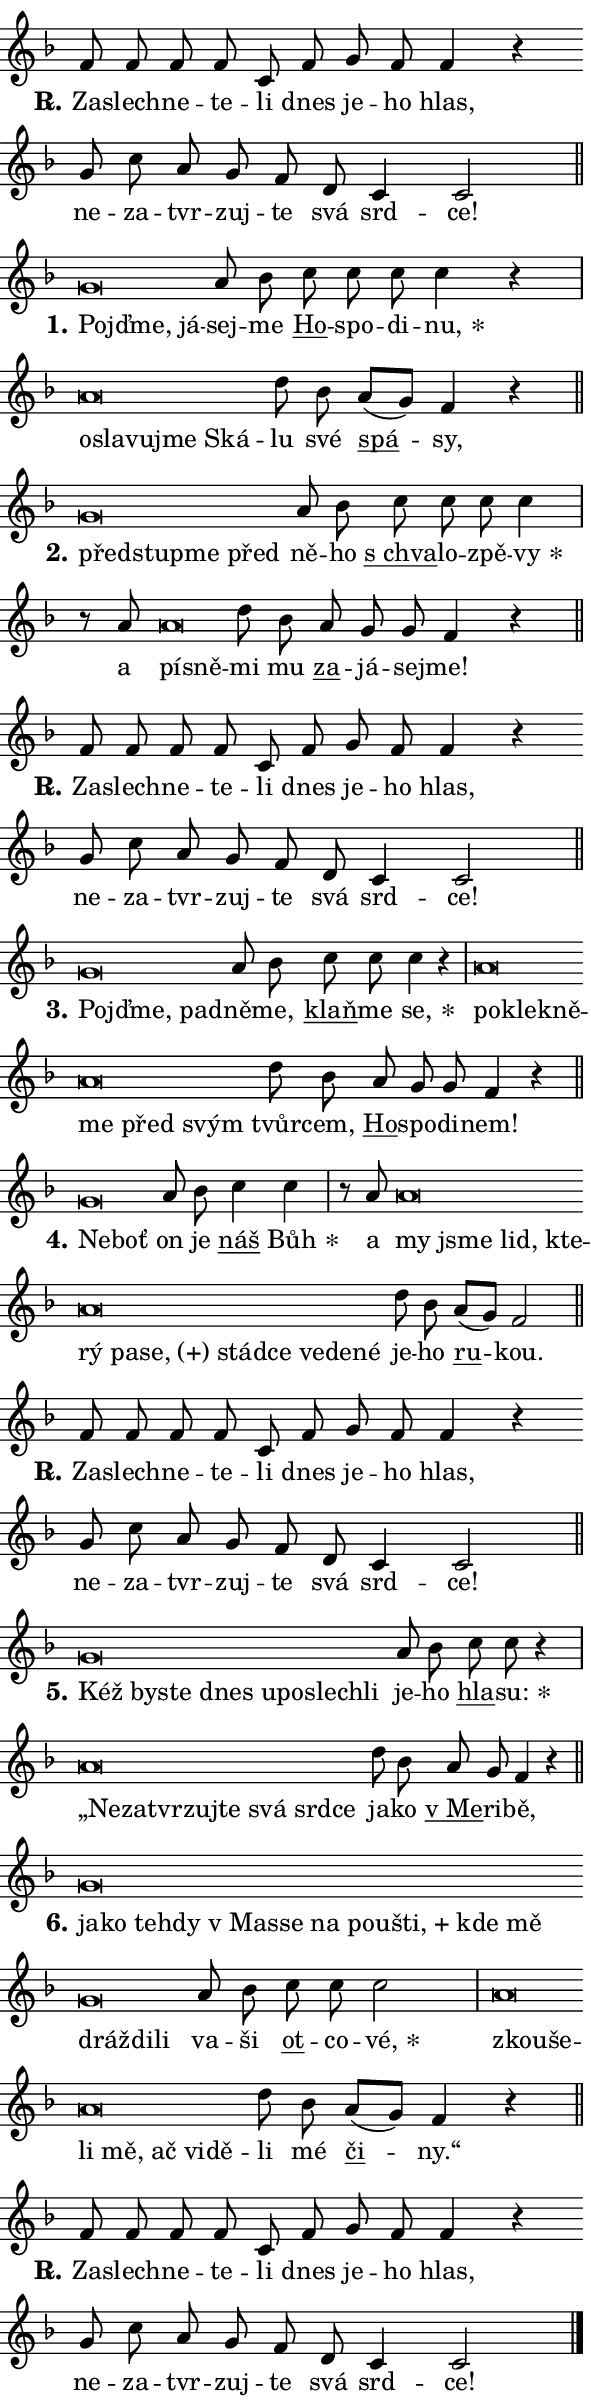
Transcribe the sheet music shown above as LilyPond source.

\version "2.24.0"
\header { tagline = "" }
\paper {
  indent = 0\cm
  top-margin = 0\cm
  right-margin = 0.13\cm % to fit lyric hyphens
  bottom-margin = 0\cm
  left-margin = 0\cm
  paper-width = 10\cm
  page-breaking = #ly:one-page-breaking
  system-system-spacing.basic-distance = #11
  score-system-spacing.basic-distance = #11
  ragged-last = ##f
}


%% Author: Thomas Morley
%% https://lists.gnu.org/archive/html/lilypond-user/2020-05/msg00002.html
#(define (line-position grob)
"Returns position of @var[grob} in current system:
   @code{'start}, if at first time-step
   @code{'end}, if at last time-step
   @code{'middle} otherwise
"
  (let* ((col (ly:item-get-column grob))
         (ln (ly:grob-object col 'left-neighbor))
         (rn (ly:grob-object col 'right-neighbor))
         (col-to-check-left (if (ly:grob? ln) ln col))
         (col-to-check-right (if (ly:grob? rn) rn col))
         (break-dir-left
           (and
             (ly:grob-property col-to-check-left 'non-musical #f)
             (ly:item-break-dir col-to-check-left)))
         (break-dir-right
           (and
             (ly:grob-property col-to-check-right 'non-musical #f)
             (ly:item-break-dir col-to-check-right))))
        (cond ((eqv? 1 break-dir-left) 'start)
              ((eqv? -1 break-dir-right) 'end)
              (else 'middle))))

#(define (tranparent-at-line-position vctor)
  (lambda (grob)
  "Relying on @code{line-position} select the relevant enry from @var{vctor}.
Used to determine transparency,"
    (case (line-position grob)
      ((end) (not (vector-ref vctor 0)))
      ((middle) (not (vector-ref vctor 1)))
      ((start) (not (vector-ref vctor 2))))))

noteHeadBreakVisibility =
#(define-music-function (break-visibility)(vector?)
"Makes @code{NoteHead}s transparent relying on @var{break-visibility}"
#{
  \override NoteHead.transparent =
    #(tranparent-at-line-position break-visibility)
#})

#(define delete-ledgers-for-transparent-note-heads
  (lambda (grob)
    "Reads whether a @code{NoteHead} is transparent.
If so this @code{NoteHead} is removed from @code{'note-heads} from
@var{grob}, which is supposed to be @code{LedgerLineSpanner}.
As a result ledgers are not printed for this @code{NoteHead}"
    (let* ((nhds-array (ly:grob-object grob 'note-heads))
           (nhds-list
             (if (ly:grob-array? nhds-array)
                 (ly:grob-array->list nhds-array)
                 '()))
           ;; Relies on the transparent-property being done before
           ;; Staff.LedgerLineSpanner.after-line-breaking is executed.
           ;; This is fragile ...
           (to-keep
             (remove
               (lambda (nhd)
                 (ly:grob-property nhd 'transparent #f))
               nhds-list)))
      ;; TODO find a better method to iterate over grob-arrays, similiar
      ;; to filter/remove etc for lists
      ;; For now rebuilt from scratch
      (set! (ly:grob-object grob 'note-heads)  '())
      (for-each
        (lambda (nhd)
          (ly:pointer-group-interface::add-grob grob 'note-heads nhd))
        to-keep))))

squashNotes = {
  \override NoteHead.X-extent = #'(-0.2 . 0.2)
  \override NoteHead.Y-extent = #'(-0.75 . 0)
  \override NoteHead.stencil =
    #(lambda (grob)
       (let ((pos (ly:grob-property grob 'staff-position)))
         (begin
           (if (< pos -7) (display "ERROR: Lower brevis then expected\n") (display ""))
           (if (<= pos -6) ly:text-interface::print ly:note-head::print))))
}
unSquashNotes = {
  \revert NoteHead.X-extent
  \revert NoteHead.Y-extent
  \revert NoteHead.stencil
}

hideNotes = \noteHeadBreakVisibility #begin-of-line-visible
unHideNotes = \noteHeadBreakVisibility #all-visible

% work-around for resetting accidentals
% https://lilypond.org/doc/v2.23/Documentation/notation/displaying-rhythms#unmetered-music
cadenzaMeasure = {
  \cadenzaOff
  \partial 1024 s1024
  \cadenzaOn
}

#(define-markup-command (accent layout props text) (markup?)
  "Underline accented syllable"
  (interpret-markup layout props
    #{\markup \override #'(offset . 4.3) \underline { #text }#}))

responsum = \markup \concat {
  "R" \hspace #-1.05 \path #0.1 #'((moveto 0 0.07) (lineto 0.9 0.8)) \hspace #0.05 "."
}

spaceSize = #0.6828661417322834 % exact space size for TeX Gyre Schola

\layout {
  \context {
    \Staff
    \remove "Time_signature_engraver"
    \override LedgerLineSpanner.after-line-breaking = #delete-ledgers-for-transparent-note-heads
  }
  \context {
    \Lyrics {
      \override LyricSpace.minimum-distance = \spaceSize
      \override LyricText.font-name = #"TeX Gyre Schola"
      \override LyricText.font-size = 1
      \override StanzaNumber.font-name = #"TeX Gyre Schola Bold"
      \override StanzaNumber.font-size = 1
    }
  }
  \context {
    \Score 
    \override NoteHead.text =
      #(lambda (grob) 
        (let ((pos (ly:grob-property grob 'staff-position)))
          #{\markup {
            \combine
              \halign #-0.55 \raise #(if (= pos -6) 0 0.5) \override #'(thickness . 2) \draw-line #'(3.2 . 0)
              \musicglyph "noteheads.sM1"
          }#}))
  }
}

% magnetic-lyrics.ily
%
%   written by
%     Jean Abou Samra <jean@abou-samra.fr>
%     Werner Lemberg <wl@gnu.org>
%
%   adapted by
%     Jiri Hon <jiri.hon@gmail.com>
%
% Version 2022-Apr-15

% https://www.mail-archive.com/lilypond-user@gnu.org/msg149350.html

#(define (Left_hyphen_pointer_engraver context)
   "Collect syllable-hyphen-syllable occurrences in lyrics and store
them in properties.  This engraver only looks to the left.  For
example, if the lyrics input is @code{foo -- bar}, it does the
following.

@itemize @bullet
@item
Set the @code{text} property of the @code{LyricHyphen} grob between
@q{foo} and @q{bar} to @code{foo}.

@item
Set the @code{left-hyphen} property of the @code{LyricText} grob with
text @q{foo} to the @code{LyricHyphen} grob between @q{foo} and
@q{bar}.
@end itemize

Use this auxiliary engraver in combination with the
@code{lyric-@/text::@/apply-@/magnetic-@/offset!} hook."
   (let ((hyphen #f)
         (text #f))
     (make-engraver
      (acknowledgers
       ((lyric-syllable-interface engraver grob source-engraver)
        (set! text grob)))
      (end-acknowledgers
       ((lyric-hyphen-interface engraver grob source-engraver)
        ;(when (not (grob::has-interface grob 'lyric-space-interface))
          (set! hyphen grob)));)
      ((stop-translation-timestep engraver)
       (when (and text hyphen)
         (ly:grob-set-object! text 'left-hyphen hyphen))
       (set! text #f)
       (set! hyphen #f)))))

#(define (lyric-text::apply-magnetic-offset! grob)
   "If the space between two syllables is less than the value in
property @code{LyricText@/.details@/.squash-threshold}, move the right
syllable to the left so that it gets concatenated with the left
syllable.

Use this function as a hook for
@code{LyricText@/.after-@/line-@/breaking} if the
@code{Left_@/hyphen_@/pointer_@/engraver} is active."
   (let ((hyphen (ly:grob-object grob 'left-hyphen #f)))
     (when hyphen
       (let ((left-text (ly:spanner-bound hyphen LEFT)))
         (when (grob::has-interface left-text 'lyric-syllable-interface)
           (let* ((common (ly:grob-common-refpoint grob left-text X))
                  (this-x-ext (ly:grob-extent grob common X))
                  (left-x-ext
                   (begin
                     ;; Trigger magnetism for left-text.
                     (ly:grob-property left-text 'after-line-breaking)
                     (ly:grob-extent left-text common X)))
                  ;; `delta` is the gap width between two syllables.
                  (delta (- (interval-start this-x-ext)
                            (interval-end left-x-ext)))
                  (details (ly:grob-property grob 'details))
                  (threshold (assoc-get 'squash-threshold details 0.2)))
             (when (< delta threshold)
               (let* (;; We have to manipulate the input text so that
                      ;; ligatures crossing syllable boundaries are not
                      ;; disabled.  For languages based on the Latin
                      ;; script this is essentially a beautification.
                      ;; However, for non-Western scripts it can be a
                      ;; necessity.
                      (lt (ly:grob-property left-text 'text))
                      (rt (ly:grob-property grob 'text))
                      (is-space (grob::has-interface hyphen 'lyric-space-interface))
                      (space (if is-space " " ""))
                      (extra-delta (if is-space spaceSize 0))
                      ;; Append new syllable.
                      (ltrt-space (if (and (string? lt) (string? rt))
                                (string-append lt space rt)
                                (make-concat-markup (list lt space rt))))
                      ;; Right-align `ltrt` to the right side.
                      (ltrt-space-markup (grob-interpret-markup
                               grob
                               (make-translate-markup
                                (cons (interval-length this-x-ext) 0)
                                (make-right-align-markup ltrt-space)))))
                 (begin
                   ;; Don't print `left-text`.
                   (ly:grob-set-property! left-text 'stencil #f)
                   ;; Set text and stencil (which holds all collected
                   ;; syllables so far) and shift it to the left.
                   (ly:grob-set-property! grob 'text ltrt-space)
                   (ly:grob-set-property! grob 'stencil ltrt-space-markup)
                   (ly:grob-translate-axis! grob (- (- delta extra-delta)) X))))))))))


#(define (lyric-hyphen::displace-bounds-first grob)
   ;; Make very sure this callback isn't triggered too early.
   (let ((left (ly:spanner-bound grob LEFT))
         (right (ly:spanner-bound grob RIGHT)))
     (ly:grob-property left 'after-line-breaking)
     (ly:grob-property right 'after-line-breaking)
     (ly:lyric-hyphen::print grob)))

squashThreshold = #0.4

\layout {
  \context {
    \Lyrics
    \consists #Left_hyphen_pointer_engraver
    \override LyricText.after-line-breaking =
      #lyric-text::apply-magnetic-offset!
    \override LyricHyphen.stencil = #lyric-hyphen::displace-bounds-first
    \override LyricText.details.squash-threshold = \squashThreshold
    \override LyricHyphen.minimum-distance = 0
    \override LyricHyphen.minimum-length = \squashThreshold
  }
}

squashText = \override LyricText.details.squash-threshold = 9999
unSquashText = \override LyricText.details.squash-threshold = \squashThreshold

leftText = \override LyricText.self-alignment-X = #LEFT
unLeftText = \revert LyricText.self-alignment-X

starOffset = #(lambda (grob) 
                (let ((x_offset (ly:self-alignment-interface::aligned-on-x-parent grob)))
                  (if (= x_offset 0) 0 (+ x_offset 1.2))))

star = #(define-music-function (syllable)(string?)
"Append star separator at the end of a syllable"
#{
  \once \override LyricText.X-offset = #starOffset
  \lyricmode { \markup {
    #syllable
    \override #'((font-name . "TeX Gyre Schola Bold")) \hspace #0.2 \lower #0.65 \larger "*"
  } }
#})

starAccent = #(define-music-function (syllable)(string?)
"Append star separator at the end of a syllable and make accent"
#{
  \once \override LyricText.X-offset = #starOffset
  \lyricmode { \markup {
    \accent #syllable
    \override #'((font-name . "TeX Gyre Schola Bold")) \hspace #0.2 \lower #0.65 \larger "*"
  } }
#})

breath = #(define-music-function (syllable)(string?)
"Append breathing indicator at the end of a syllable"
#{
  \lyricmode { \markup { #syllable "+" } }
#})

optionalBreath = #(define-music-function (syllable)(string?)
"Append optional breathing indicator at the end of a syllable"
#{
  \lyricmode { \markup { #syllable "(+)" } }
#})


\score {
    <<
        \new Voice = "melody" { \cadenzaOn \key f \major \relative { f'8 f f f \bar "" c f \bar "" g f f4 r \bar "" g8 c \bar "" a g \bar "" f d \bar "" c4 c2 \cadenzaMeasure \bar "||" \break } }
        \new Lyrics \lyricsto "melody" { \lyricmode { \set stanza = \responsum
Za -- slech -- ne -- te -- li dnes je -- ho hlas, ne -- za -- tvr -- zuj -- te svá srd -- ce! } }
    >>
    \layout {}
}

\score {
    <<
        \new Voice = "melody" { \cadenzaOn \key f \major \relative { \squashNotes g'\breve*1/16 \hideNotes \breve*1/16 \breve*1/16 \bar "" \unHideNotes \unSquashNotes a8 bes \bar "" c c c c4 r \cadenzaMeasure \bar "|" \squashNotes a\breve*1/16 \hideNotes \breve*1/16 \bar "" \breve*1/16 \bar "" \breve*1/16 \breve*1/16 \bar "" \unHideNotes \unSquashNotes d8 bes \bar "" a[( g)] f4 r \cadenzaMeasure \bar "||" \break } }
        \new Lyrics \lyricsto "melody" { \lyricmode { \set stanza = "1."
\leftText Pojď -- \squashText me, já -- \unLeftText \unSquashText sej -- me \markup \accent Ho -- spo -- di -- \star nu, \leftText o -- \squashText sla -- vu -- jme Ská -- \unLeftText \unSquashText lu své \markup \accent spá -- sy, } }
    >>
    \layout {}
}

\score {
    <<
        \new Voice = "melody" { \cadenzaOn \key f \major \relative { \squashNotes g'\breve*1/16 \hideNotes \breve*1/16 \bar "" \breve*1/16 \breve*1/16 \bar "" \unHideNotes \unSquashNotes a8 bes \bar "" c c c c4 \cadenzaMeasure \bar "|" r8 a \squashNotes a\breve*1/16 \hideNotes \breve*1/16 \bar "" \unHideNotes \unSquashNotes d8 bes \bar "" a g g f4 r \cadenzaMeasure \bar "||" \break } }
        \new Lyrics \lyricsto "melody" { \lyricmode { \set stanza = "2."
\leftText před -- \squashText stup -- me před \unLeftText \unSquashText ně -- ho \markup \accent "s chva" -- lo -- zpě -- \star vy a \leftText pí -- \squashText sně -- \unLeftText \unSquashText mi mu \markup \accent za -- já -- sej -- me! } }
    >>
    \layout {}
}

\score {
    <<
        \new Voice = "melody" { \cadenzaOn \key f \major \relative { f'8 f f f \bar "" c f \bar "" g f f4 r \bar "" g8 c \bar "" a g \bar "" f d \bar "" c4 c2 \cadenzaMeasure \bar "||" \break } }
        \new Lyrics \lyricsto "melody" { \lyricmode { \set stanza = \responsum
Za -- slech -- ne -- te -- li dnes je -- ho hlas, ne -- za -- tvr -- zuj -- te svá srd -- ce! } }
    >>
    \layout {}
}

\score {
    <<
        \new Voice = "melody" { \cadenzaOn \key f \major \relative { \squashNotes g'\breve*1/16 \hideNotes \breve*1/16 \breve*1/16 \bar "" \unHideNotes \unSquashNotes a8 bes \bar "" c c c4 r \cadenzaMeasure \bar "|" \squashNotes a\breve*1/16 \hideNotes \breve*1/16 \bar "" \breve*1/16 \bar "" \breve*1/16 \bar "" \breve*1/16 \breve*1/16 \bar "" \unHideNotes \unSquashNotes d8 bes \bar "" a g g f4 r \cadenzaMeasure \bar "||" \break } }
        \new Lyrics \lyricsto "melody" { \lyricmode { \set stanza = "3."
\leftText Pojď -- \squashText me, pad -- \unLeftText \unSquashText ně -- me, \markup \accent klaň -- me \star se, \leftText po -- \squashText kle -- kně -- me před svým \unLeftText \unSquashText tvůr -- cem, \markup \accent Ho -- spo -- di -- nem! } }
    >>
    \layout {}
}

\score {
    <<
        \new Voice = "melody" { \cadenzaOn \key f \major \relative { \squashNotes g'\breve*1/16 \hideNotes \breve*1/16 \bar "" \unHideNotes \unSquashNotes a8 bes \bar "" c4 c \cadenzaMeasure \bar "|" r8 a \squashNotes a\breve*1/16 \hideNotes \breve*1/16 \bar "" \breve*1/16 \bar "" \breve*1/16 \bar "" \breve*1/16 \bar "" \breve*1/16 \bar "" \breve*1/16 \bar "" \breve*1/16 \bar "" \breve*1/16 \bar "" \breve*1/16 \bar "" \breve*1/16 \breve*1/16 \bar "" \unHideNotes \unSquashNotes d8 bes \bar "" a[( g)] f2 \cadenzaMeasure \bar "||" \break } }
        \new Lyrics \lyricsto "melody" { \lyricmode { \set stanza = "4."
\leftText Ne -- \squashText boť \unLeftText \unSquashText on je \markup \accent náš \star Bůh a \leftText my \squashText jsme lid, kte -- rý pa -- \optionalBreath se, stád -- ce ve -- de -- né \unLeftText \unSquashText je -- ho \markup \accent ru -- kou. } }
    >>
    \layout {}
}

\score {
    <<
        \new Voice = "melody" { \cadenzaOn \key f \major \relative { f'8 f f f \bar "" c f \bar "" g f f4 r \bar "" g8 c \bar "" a g \bar "" f d \bar "" c4 c2 \cadenzaMeasure \bar "||" \break } }
        \new Lyrics \lyricsto "melody" { \lyricmode { \set stanza = \responsum
Za -- slech -- ne -- te -- li dnes je -- ho hlas, ne -- za -- tvr -- zuj -- te svá srd -- ce! } }
    >>
    \layout {}
}

\score {
    <<
        \new Voice = "melody" { \cadenzaOn \key f \major \relative { \squashNotes g'\breve*1/16 \hideNotes \breve*1/16 \bar "" \breve*1/16 \bar "" \breve*1/16 \bar "" \breve*1/16 \bar "" \breve*1/16 \bar "" \breve*1/16 \breve*1/16 \bar "" \unHideNotes \unSquashNotes a8 bes \bar "" c c r4 \cadenzaMeasure \bar "|" \squashNotes a\breve*1/16 \hideNotes \breve*1/16 \bar "" \breve*1/16 \bar "" \breve*1/16 \bar "" \breve*1/16 \bar "" \breve*1/16 \bar "" \breve*1/16 \breve*1/16 \bar "" \unHideNotes \unSquashNotes d8 bes \bar "" a g f4 r \cadenzaMeasure \bar "||" \break } }
        \new Lyrics \lyricsto "melody" { \lyricmode { \set stanza = "5."
\leftText Kéž \squashText by -- ste dnes u -- po -- slech -- li \unLeftText \unSquashText je -- ho \markup \accent hla -- \star su: \leftText „Ne -- \squashText za -- tvr -- zuj -- te svá srd -- ce \unLeftText \unSquashText ja -- ko \markup \accent "v Me" -- ri -- bě, } }
    >>
    \layout {}
}

\score {
    <<
        \new Voice = "melody" { \cadenzaOn \key f \major \relative { \squashNotes g'\breve*1/16 \hideNotes \breve*1/16 \bar "" \breve*1/16 \bar "" \breve*1/16 \bar "" \breve*1/16 \bar "" \breve*1/16 \bar "" \breve*1/16 \bar "" \breve*1/16 \bar "" \breve*1/16 \bar "" \breve*1/16 \bar "" \breve*1/16 \bar "" \breve*1/16 \bar "" \breve*1/16 \breve*1/16 \bar "" \unHideNotes \unSquashNotes a8 bes \bar "" c c c2 \cadenzaMeasure \bar "|" \squashNotes a\breve*1/16 \hideNotes \breve*1/16 \bar "" \breve*1/16 \bar "" \breve*1/16 \bar "" \breve*1/16 \bar "" \breve*1/16 \breve*1/16 \bar "" \unHideNotes \unSquashNotes d8 bes \bar "" a[( g)] f4 r \cadenzaMeasure \bar "||" \break } }
        \new Lyrics \lyricsto "melody" { \lyricmode { \set stanza = "6."
\leftText ja -- \squashText ko teh -- dy "v Ma" -- sse na pou -- \breath "šti," kde mě dráž -- di -- li \unLeftText \unSquashText va -- ši \markup \accent ot -- co -- \star vé, \leftText zkou -- \squashText še -- li mě, ač vi -- dě -- \unLeftText \unSquashText li mé \markup \accent či -- ny.“ } }
    >>
    \layout {}
}

\score {
    <<
        \new Voice = "melody" { \cadenzaOn \key f \major \relative { f'8 f f f \bar "" c f \bar "" g f f4 r \bar "" g8 c \bar "" a g \bar "" f d \bar "" c4 c2 \cadenzaMeasure \bar "||" \break } \bar "|." }
        \new Lyrics \lyricsto "melody" { \lyricmode { \set stanza = \responsum
Za -- slech -- ne -- te -- li dnes je -- ho hlas, ne -- za -- tvr -- zuj -- te svá srd -- ce! } }
    >>
    \layout {}
}
